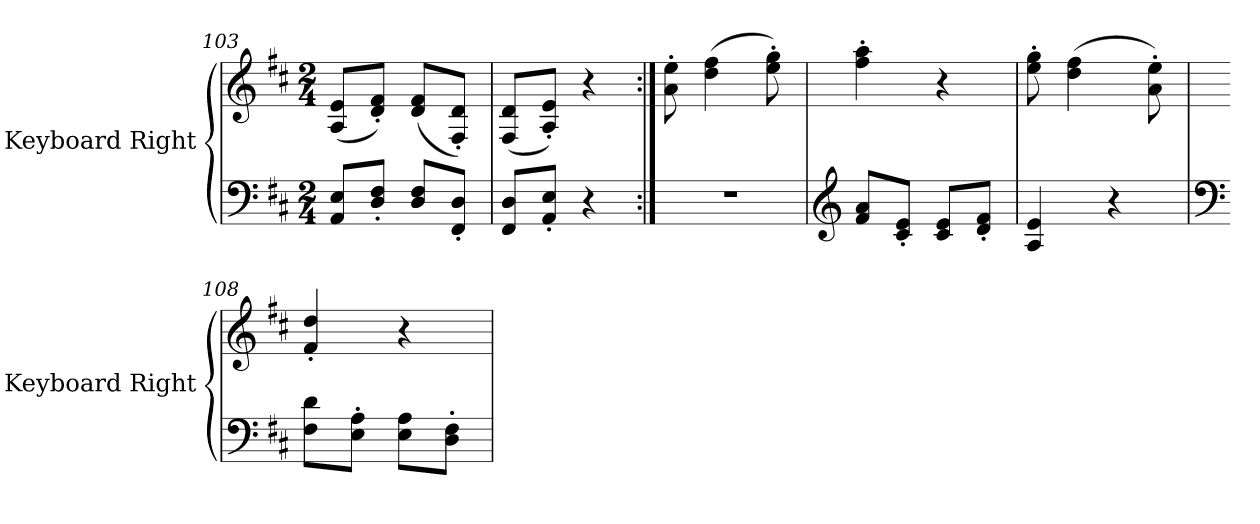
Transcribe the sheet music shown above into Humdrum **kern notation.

**kern	**kern
*part1	*part1
*staff2	*staff1
*I"Keyboard Right	*
*I'Keyboard Right	*
*clefF4	*clefG2
*k[f#c#]	*k[f#c#]
*D:	*D:
*M2/4	*M2/4
=103	=103
8AA/ 8E/L	(<8A/ 8e/L
8D/' 8F#/'J	8d/' 8f#/'J)
8D/ 8F#/L	(<8d/ 8f#/L
8FF#/' 8D/'J	8F#/' 8d/'J)
=104	=104
8FF#/ 8D/L	(<8F#/ 8d/L
8AA/' 8E/'J	8A/' 8e/'J)
4r	4r
!!LO:PB:g=z
=105:|!	=105:|!
2r	8a\' 8ee\'
.	(>4dd\ 4ff#\
.	8ee\' 8gg\')
=106	=106
*clefG2	*
8f#/ 8a/L	4ff#\' 4aa\'
8c#/' 8e/'J	.
8c#/ 8e/L	4r
8d/' 8f#/'J	.
=107	=107
4A/ 4e/	8ee\' 8gg\'
.	(>4dd\ 4ff#\
4r	.
.	8a\' 8ee\')
=108	=108
*clefF4	*
8F#\ 8d\L	4f#/' 4dd/'
8E\' 8A\'J	.
8E\ 8A\L	4r
8D\' 8F#\'J	.
=	=
*-	*-
